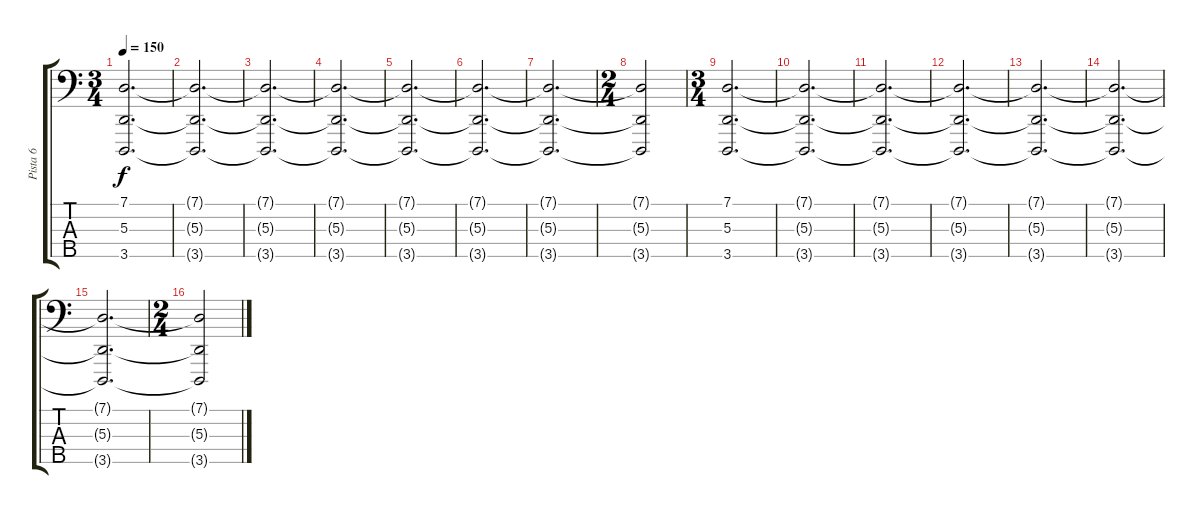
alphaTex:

\track ("Pista 6" "Pista 6") {instrument stringensemble1}
\staff {score tabs}
\tuning (G2 D2 A1 E1 B0) {hide}
\ts (3 4)
\tempo 150
\clef f4
\ks c
(7.1 5.3 3.5).2{d dy f} |
(7.1{t} 5.3{t} 3.5{t}).2{d} |
(7.1{t} 5.3{t} 3.5{t}).2{d} |
(7.1{t} 5.3{t} 3.5{t}).2{d} |
(7.1{t} 5.3{t} 3.5{t}).2{d} |
(7.1{t} 5.3{t} 3.5{t}).2{d} |
(7.1{t} 5.3{t} 3.5{t}).2{d} |
\ts (2 4)
(7.1{t} 5.3{t} 3.5{t}).2 |
\ts (3 4)
(7.1 5.3 3.5).2{d} |
(7.1{t} 5.3{t} 3.5{t}).2{d} |
(7.1{t} 5.3{t} 3.5{t}).2{d} |
(7.1{t} 5.3{t} 3.5{t}).2{d} |
(7.1{t} 5.3{t} 3.5{t}).2{d} |
(7.1{t} 5.3{t} 3.5{t}).2{d} |
(7.1{t} 5.3{t} 3.5{t}).2{d} |
\ts (2 4)
(7.1{t} 5.3{t} 3.5{t}).2
